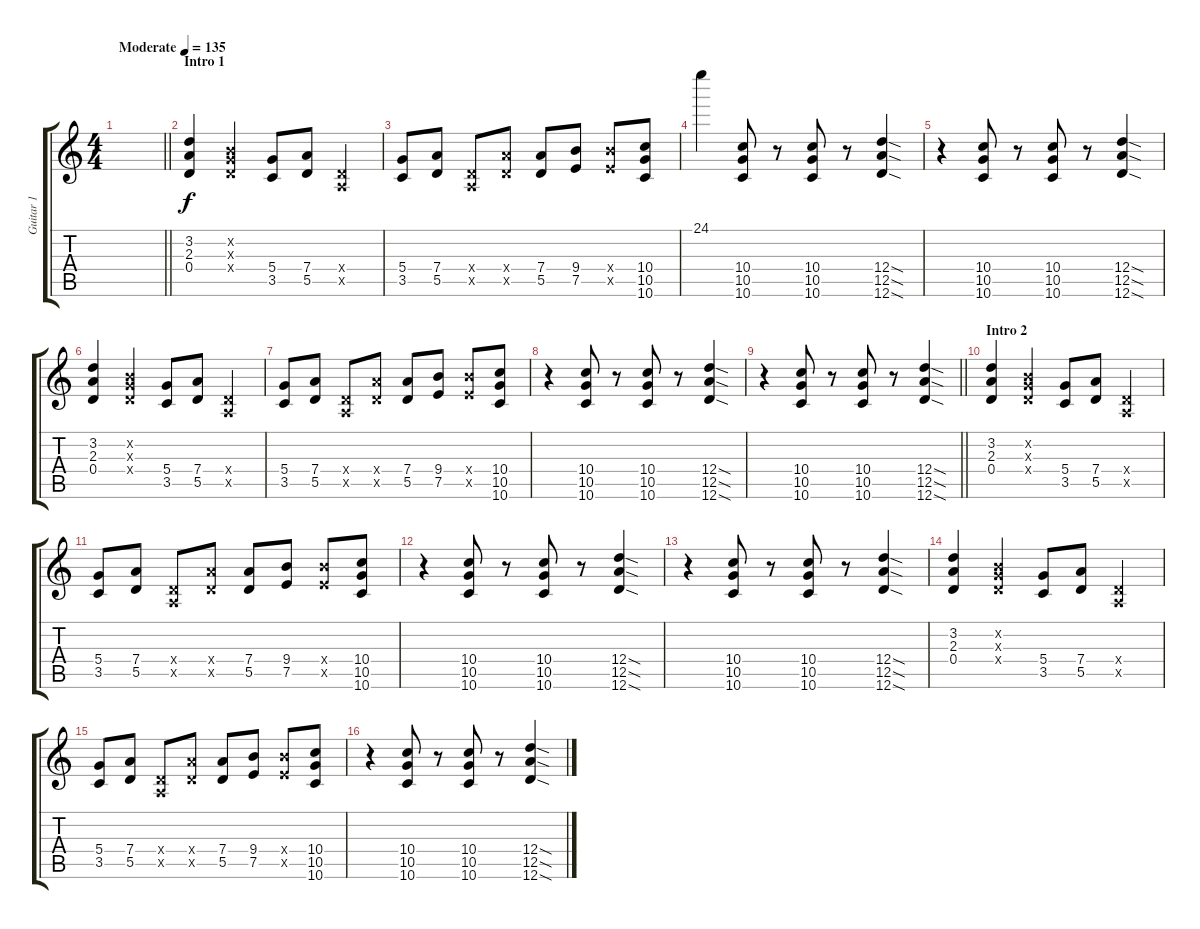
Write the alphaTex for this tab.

\track ("Guitar 1" "Guitar 1") {instrument overdrivenguitar}
\staff {score tabs}
\tuning (E4 B3 G3 D3 A2 D2) {hide}
\ts (4 4)
\tempo (135 "Moderate")
\clef g2
\barLineRight lightlight
\ks c
|
\section ("" "Intro 1")
(3.2 2.3 0.4).4 (0.2{x} 0.3{x} 0.4{x}).4 (5.4 3.5).8 (7.4 5.5).8 (0.4{x} 0.5{x}).4 |
(5.4 3.5).8 (7.4 5.5).8 (0.4{x} 0.5{x}).8 (7.4{x} 5.5{x}).8 (7.4 5.5).8 (9.4 7.5).8 (9.4{x} 7.5{x}).8 (10.4 10.5 10.6).8 |
24.1.4 (10.4 10.5 10.6).8 r.8 (10.4 10.5 10.6).8 r.8 (12.4{sod} 12.5{sod} 12.6{sod}).4 |
r.4 (10.4 10.5 10.6).8 r.8 (10.4 10.5 10.6).8 r.8 (12.4{sod} 12.5{sod} 12.6{sod}).4 |
(3.2 2.3 0.4).4 (0.2{x} 0.3{x} 0.4{x}).4 (5.4 3.5).8 (7.4 5.5).8 (0.4{x} 0.5{x}).4 |
(5.4 3.5).8 (7.4 5.5).8 (0.4{x} 0.5{x}).8 (7.4{x} 5.5{x}).8 (7.4 5.5).8 (9.4 7.5).8 (9.4{x} 7.5{x}).8 (10.4 10.5 10.6).8 |
r.4 (10.4 10.5 10.6).8 r.8 (10.4 10.5 10.6).8 r.8 (12.4{sod} 12.5{sod} 12.6{sod}).4 |
\barLineRight lightlight
r.4 (10.4 10.5 10.6).8 r.8 (10.4 10.5 10.6).8 r.8 (12.4{sod} 12.5{sod} 12.6{sod}).4 |
\section ("" "Intro 2")
(3.2 2.3 0.4).4 (0.2{x} 0.3{x} 0.4{x}).4 (5.4 3.5).8 (7.4 5.5).8 (0.4{x} 0.5{x}).4 |
(5.4 3.5).8 (7.4 5.5).8 (0.4{x} 0.5{x}).8 (7.4{x} 5.5{x}).8 (7.4 5.5).8 (9.4 7.5).8 (9.4{x} 7.5{x}).8 (10.4 10.5 10.6).8 |
r.4 (10.4 10.5 10.6).8 r.8 (10.4 10.5 10.6).8 r.8 (12.4{sod} 12.5{sod} 12.6{sod}).4 |
r.4 (10.4 10.5 10.6).8 r.8 (10.4 10.5 10.6).8 r.8 (12.4{sod} 12.5{sod} 12.6{sod}).4 |
(3.2 2.3 0.4).4 (0.2{x} 0.3{x} 0.4{x}).4 (5.4 3.5).8 (7.4 5.5).8 (0.4{x} 0.5{x}).4 |
(5.4 3.5).8 (7.4 5.5).8 (0.4{x} 0.5{x}).8 (7.4{x} 5.5{x}).8 (7.4 5.5).8 (9.4 7.5).8 (9.4{x} 7.5{x}).8 (10.4 10.5 10.6).8 |
r.4 (10.4 10.5 10.6).8 r.8 (10.4 10.5 10.6).8 r.8 (12.4{sod} 12.5{sod} 12.6{sod}).4
